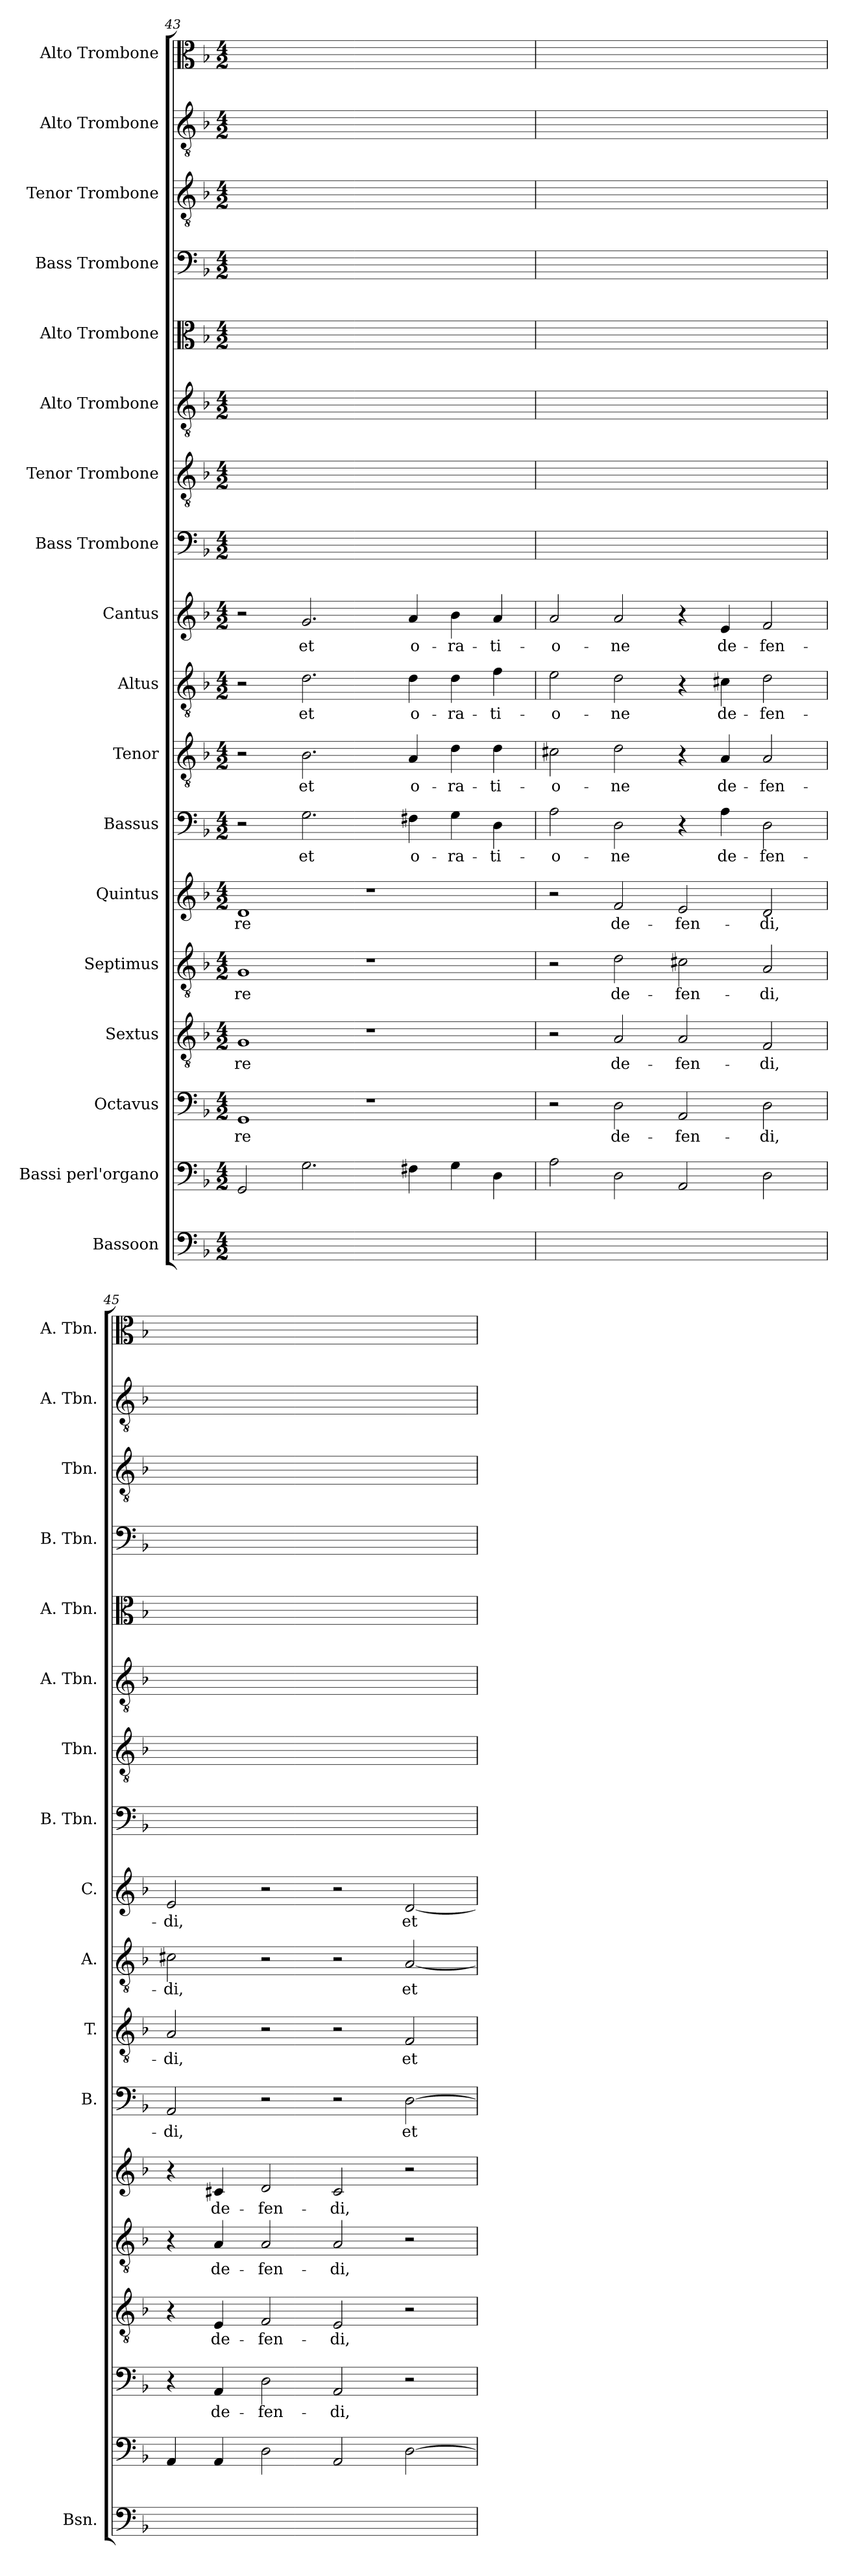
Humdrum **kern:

**kern	**kern	**kern	**text	**kern	**text	**kern	**text	**kern	**text	**kern	**text	**kern	**text	**kern	**text	**kern	**text	**kern	**text	**kern	**text	**kern	**text	**kern	**text	**kern	**text	**kern	**text	**kern	**text	**kern	**text
*part18	*part17	*part16	*part16	*part15	*part15	*part14	*part14	*part13	*part13	*part12	*part12	*part11	*part11	*part10	*part10	*part9	*part9	*part8	*part8	*part7	*part7	*part6	*part6	*part5	*part5	*part4	*part4	*part3	*part3	*part2	*part2	*part1	*part1
*staff18	*staff17	*staff16	*staff16	*staff15	*staff15	*staff14	*staff14	*staff13	*staff13	*staff12	*staff12	*staff11	*staff11	*staff10	*staff10	*staff9	*staff9	*staff8	*staff8	*staff7	*staff7	*staff6	*staff6	*staff5	*staff5	*staff4	*staff4	*staff3	*staff3	*staff2	*staff2	*staff1	*staff1
*I"Bassoon	*I"Bassi perl'organo	*I"Octavus	*	*I"Sextus	*	*I"Septimus	*	*I"Quintus	*	*I"Bassus	*	*I"Tenor	*	*I"Altus	*	*I"Cantus	*	*I"Bass Trombone	*	*I"Tenor Trombone	*	*I"Alto Trombone	*	*I"Alto Trombone	*	*I"Bass Trombone	*	*I"Tenor Trombone	*	*I"Alto Trombone	*	*I"Alto Trombone	*
*I'Bsn.	*	*	*	*	*	*	*	*	*	*I'B.	*	*I'T.	*	*I'A.	*	*I'C.	*	*I'B. Tbn.	*	*I'Tbn.	*	*I'A. Tbn.	*	*I'A. Tbn.	*	*I'B. Tbn.	*	*I'Tbn.	*	*I'A. Tbn.	*	*I'A. Tbn.	*
*clefF4	*clefF4	*clefF4	*	*clefGv2	*	*clefGv2	*	*clefG2	*	*clefF4	*	*clefGv2	*	*clefGv2	*	*clefG2	*	*clefF4	*	*clefGv2	*	*clefGv2	*	*clefC3	*	*clefF4	*	*clefGv2	*	*clefGv2	*	*clefC3	*
*	*	*	*	*ITrd7c12	*	*ITrd7c12	*	*	*	*	*	*ITrd7c12	*	*ITrd7c12	*	*	*	*	*	*	*	*	*	*	*	*	*	*	*	*	*	*	*
*k[b-]	*k[b-]	*k[b-]	*	*k[b-]	*	*k[b-]	*	*k[b-]	*	*k[b-]	*	*k[b-]	*	*k[b-]	*	*k[b-]	*	*k[b-]	*	*k[b-]	*	*k[b-]	*	*k[b-]	*	*k[b-]	*	*k[b-]	*	*k[b-]	*	*k[b-]	*
*d:	*d:	*d:	*	*d:	*	*d:	*	*d:	*	*d:	*	*d:	*	*d:	*	*d:	*	*d:	*	*d:	*	*d:	*	*d:	*	*d:	*	*d:	*	*d:	*	*d:	*
*M4/2	*M4/2	*M4/2	*	*M4/2	*	*M4/2	*	*M4/2	*	*M4/2	*	*M4/2	*	*M4/2	*	*M4/2	*	*M4/2	*	*M4/2	*	*M4/2	*	*M4/2	*	*M4/2	*	*M4/2	*	*M4/2	*	*M4/2	*
=43	=43	=43	=43	=43	=43	=43	=43	=43	=43	=43	=43	=43	=43	=43	=43	=43	=43	=43	=43	=43	=43	=43	=43	=43	=43	=43	=43	=43	=43	=43	=43	=43	=43
!	!	!	!LO:LY:b	!	!LO:LY:b	!	!LO:LY:b	!	!LO:LY:b	!	!	!	!	!	!	!	!	!	!	!	!	!	!	!	!	!	!	!	!	!	!	!	!
2GG/yy	2GG/	1GG	-re	1GG	re	1GG	-re	1d	-re	2r	.	2r	.	2r	.	2r	.	1GGyy	-re	1GGyy	re	1GGyy	-re	1dyy	-re	2ryy	.	2ryy	.	2ryy	.	2ryy	.
!	!	!	!	!	!	!	!	!	!	!	!LO:LY:b	!	!LO:LY:b	!	!LO:LY:b	!	!LO:LY:b	!	!	!	!	!	!	!	!	!	!	!	!	!	!	!	!
2.G\yy	2.G\	.	.	.	.	.	.	.	.	2.G\	et	2.BB-\	et	2.D\	et	2.g/	et	.	.	.	.	.	.	.	.	2.G\yy	et	2.BB-/yy	et	2.D/yy	et	2.g\yy	et
.	.	1r	.	1r	.	1r	.	1r	.	.	.	.	.	.	.	.	.	1ryy	.	1ryy	.	1ryy	.	1ryy	.	.	.	.	.	.	.	.	.
!	!	!	!	!	!	!	!	!	!	!	!LO:LY:b	!	!LO:LY:b	!	!LO:LY:b	!	!LO:LY:b	!	!	!	!	!	!	!	!	!	!	!	!	!	!	!	!
4F#\yy	4F#X\	.	.	.	.	.	.	.	.	4F#X\	o-	4AA/	o-	4D\	o-	4a/	o-	.	.	.	.	.	.	.	.	4F#\yy	o-	4AA/yy	o-	4D/yy	o-	4a\yy	o-
!	!	!	!	!	!	!	!	!	!	!	!LO:LY:b	!	!LO:LY:b	!	!LO:LY:b	!	!LO:LY:b	!	!	!	!	!	!	!	!	!	!	!	!	!	!	!	!
4G\yy	4G\	.	.	.	.	.	.	.	.	4G\	-ra-	4D\	-ra-	4D\	-ra-	4b-\	-ra-	.	.	.	.	.	.	.	.	4G\yy	-ra-	4D/yy	-ra-	4D/yy	-ra-	4b-\yy	-ra-
!	!	!	!	!	!	!	!	!	!	!	!LO:LY:b	!	!LO:LY:b	!	!LO:LY:b	!	!LO:LY:b	!	!	!	!	!	!	!	!	!	!	!	!	!	!	!	!
4D\yy	4D\	.	.	.	.	.	.	.	.	4D\	-ti-	4D\	-ti-	4F\	-ti-	4a/	-ti-	.	.	.	.	.	.	.	.	4D\yy	-ti-	4D/yy	-ti-	4F/yy	-ti-	4a\yy	-ti-
!!LO:PB:g=z
=44	=44	=44	=44	=44	=44	=44	=44	=44	=44	=44	=44	=44	=44	=44	=44	=44	=44	=44	=44	=44	=44	=44	=44	=44	=44	=44	=44	=44	=44	=44	=44	=44	=44
!	!	!	!	!	!	!	!	!	!	!	!LO:LY:b	!	!LO:LY:b	!	!LO:LY:b	!	!LO:LY:b	!	!	!	!	!	!	!	!	!	!	!	!	!	!	!	!
2A\yy	2A\	2r	.	2r	.	2r	.	2r	.	2A\	-o-	2C#X\	-o-	2E\	-o-	2a/	-o-	2ryy	.	2ryy	.	2ryy	.	2ryy	.	2A\yy	-o-	2C#/yy	-o-	2E/yy	-o-	2a\yy	-o-
!	!	!	!LO:LY:b	!	!LO:LY:b	!	!LO:LY:b	!	!LO:LY:b	!	!LO:LY:b	!	!LO:LY:b	!	!LO:LY:b	!	!LO:LY:b	!	!	!	!	!	!	!	!	!	!	!	!	!	!	!	!
2D\yy	2D\	2D\	de-	2AA/	de-	2D\	de-	2f/	de-	2D\	-ne	2D\	-ne	2D\	-ne	2a/	-ne	2D\yy	de-	2AA/yy	de-	2D/yy	de-	2f\yy	de-	2D\yy	-ne	2D/yy	-ne	2D/yy	-ne	2a\yy	-ne
!	!	!	!LO:LY:b	!	!LO:LY:b	!	!LO:LY:b	!	!LO:LY:b	!	!	!	!	!	!	!	!	!	!	!	!	!	!	!	!	!	!	!	!	!	!	!	!
2AA/yy	2AA/	2AA/	-fen-	2AA/	-fen-	2C#X\	-fen-	2e/	-fen-	4r	.	4r	.	4r	.	4r	.	2AA/yy	-fen-	2AA/yy	-fen-	2C#/yy	-fen-	2e\yy	-fen-	4ryy	.	4ryy	.	4ryy	.	4ryy	.
!	!	!	!	!	!	!	!	!	!	!	!LO:LY:b	!	!LO:LY:b	!	!LO:LY:b	!	!LO:LY:b	!	!	!	!	!	!	!	!	!	!	!	!	!	!	!	!
.	.	.	.	.	.	.	.	.	.	4A\	de-	4AA/	de-	4C#X\	de-	4e/	de-	.	.	.	.	.	.	.	.	4A\yy	de-	4AA/yy	de-	4C#/yy	de-	4e\yy	de-
!	!	!	!LO:LY:b	!	!LO:LY:b	!	!LO:LY:b	!	!LO:LY:b	!	!LO:LY:b	!	!LO:LY:b	!	!LO:LY:b	!	!LO:LY:b	!	!	!	!	!	!	!	!	!	!	!	!	!	!	!	!
2D\yy	2D\	2D\	-di,	2FF/	-di,	2AA/	-di,	2d/	-di,	2D\	-fen-	2AA/	-fen-	2D\	-fen-	2f/	-fen-	2D\yy	-di,	2FF/yy	-di,	2AA/yy	-di,	2d\yy	-di,	2D\yy	-fen-	2AA/yy	-fen-	2D/yy	-fen-	2f\yy	-fen-
=45	=45	=45	=45	=45	=45	=45	=45	=45	=45	=45	=45	=45	=45	=45	=45	=45	=45	=45	=45	=45	=45	=45	=45	=45	=45	=45	=45	=45	=45	=45	=45	=45	=45
!	!	!	!	!	!	!	!	!	!	!	!LO:LY:b	!	!LO:LY:b	!	!LO:LY:b	!	!LO:LY:b	!	!	!	!	!	!	!	!	!	!	!	!	!	!	!	!
4AA/yy	4AA/	4r	.	4r	.	4r	.	4r	.	2AA/	-di,	2AA/	-di,	2C#X\	-di,	2e/	-di,	4ryy	.	4ryy	.	4ryy	.	4ryy	.	2AA/yy	-di,	2AA/yy	-di,	2C#/yy	-di,	2e\yy	-di,
!	!	!	!LO:LY:b	!	!LO:LY:b	!	!LO:LY:b	!	!LO:LY:b	!	!	!	!	!	!	!	!	!	!	!	!	!	!	!	!	!	!	!	!	!	!	!	!
4AA/yy	4AA/	4AA/	de-	4EE/	de-	4AA/	de-	4c#X/	de-	.	.	.	.	.	.	.	.	4AA/yy	de-	4EE/yy	de-	4AA/yy	de-	4c#\yy	de-	.	.	.	.	.	.	.	.
!	!	!	!LO:LY:b	!	!LO:LY:b	!	!LO:LY:b	!	!LO:LY:b	!	!	!	!	!	!	!	!	!	!	!	!	!	!	!	!	!	!	!	!	!	!	!	!
2D\yy	2D\	2D\	-fen-	2FF/	-fen-	2AA/	-fen-	2d/	-fen-	2r	.	2r	.	2r	.	2r	.	2D\yy	-fen-	2FF/yy	-fen-	2AA/yy	-fen-	2d\yy	-fen-	2ryy	.	2ryy	.	2ryy	.	2ryy	.
!	!	!	!LO:LY:b	!	!LO:LY:b	!	!LO:LY:b	!	!LO:LY:b	!	!	!	!	!	!	!	!	!	!	!	!	!	!	!	!	!	!	!	!	!	!	!	!
2AA/yy	2AA/	2AA/	-di,	2EE/	-di,	2AA/	-di,	2c#/	-di,	2r	.	2r	.	2r	.	2r	.	2AA/yy	-di,	2EE/yy	-di,	2AA/yy	-di,	2c#\yy	-di,	2ryy	.	2ryy	.	2ryy	.	2ryy	.
!	!	!	!	!	!	!	!	!	!	!	!LO:LY:b	!	!LO:LY:b	!	!LO:LY:b	!	!LO:LY:b	!	!	!	!	!	!	!	!	!	!	!	!	!	!	!	!
[>2D\yy	[>2D\	2r	.	2r	.	2r	.	2r	.	[>2D\	et	2FF/	et	[<2AA/	et	[<2d/	et	2ryy	.	2ryy	.	2ryy	.	2ryy	.	[>2D\yy	et	2FF/yy	et	[<2AA/yy	et	[>2d\yy	et
=	=	=	=	=	=	=	=	=	=	=	=	=	=	=	=	=	=	=	=	=	=	=	=	=	=	=	=	=	=	=	=	=	=
*-	*-	*-	*-	*-	*-	*-	*-	*-	*-	*-	*-	*-	*-	*-	*-	*-	*-	*-	*-	*-	*-	*-	*-	*-	*-	*-	*-	*-	*-	*-	*-	*-	*-
